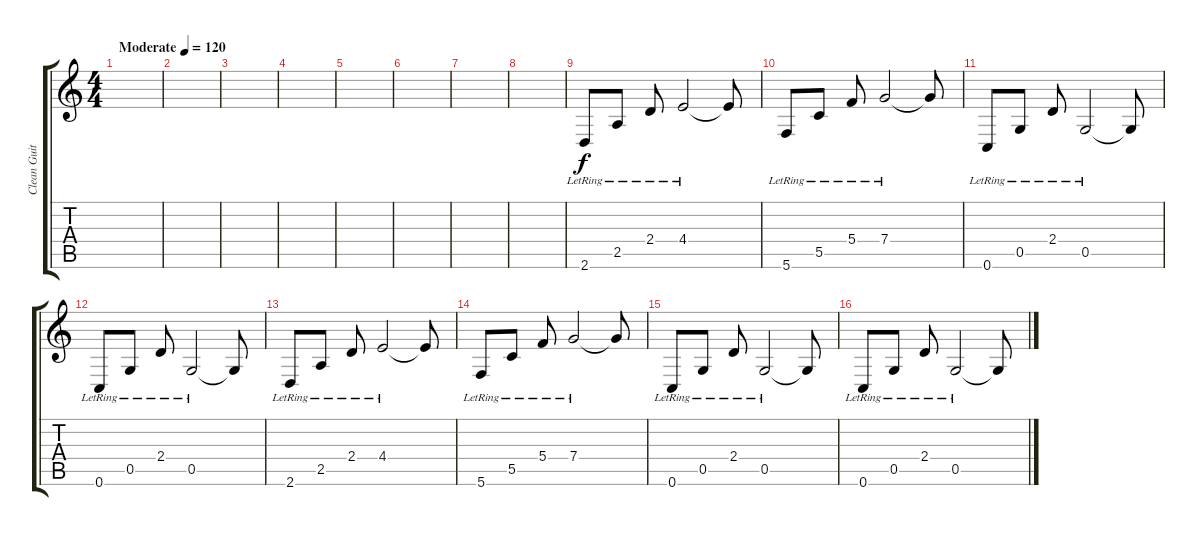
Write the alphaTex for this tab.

\track ("Clean Guitar/Second Guitar" "Clean Guit") {instrument acousticguitarsteel}
\staff {score tabs}
\tuning (D4 A3 F3 C3 G2 C2) {hide}
\ts (4 4)
\tempo (120 "Moderate")
\clef g2
\ks c
|
|
|
|
|
|
|
|
2.6{lr}.8 2.5{lr}.8 2.4{lr}.8 4.4{lr}.2 4.4{t}.8 |
5.6{lr}.8 5.5{lr}.8 5.4{lr}.8 7.4{lr}.2 7.4{t}.8 |
0.6{lr}.8 0.5{lr}.8 2.4{lr}.8 0.5{lr}.2 0.5{t}.8 |
0.6{lr}.8 0.5{lr}.8 2.4{lr}.8 0.5{lr}.2 0.5{t}.8 |
2.6{lr}.8 2.5{lr}.8 2.4{lr}.8 4.4{lr}.2 4.4{t}.8 |
5.6{lr}.8 5.5{lr}.8 5.4{lr}.8 7.4{lr}.2 7.4{t}.8 |
0.6{lr}.8 0.5{lr}.8 2.4{lr}.8 0.5{lr}.2 0.5{t}.8 |
0.6{lr}.8 0.5{lr}.8 2.4{lr}.8 0.5{lr}.2 0.5{t}.8
